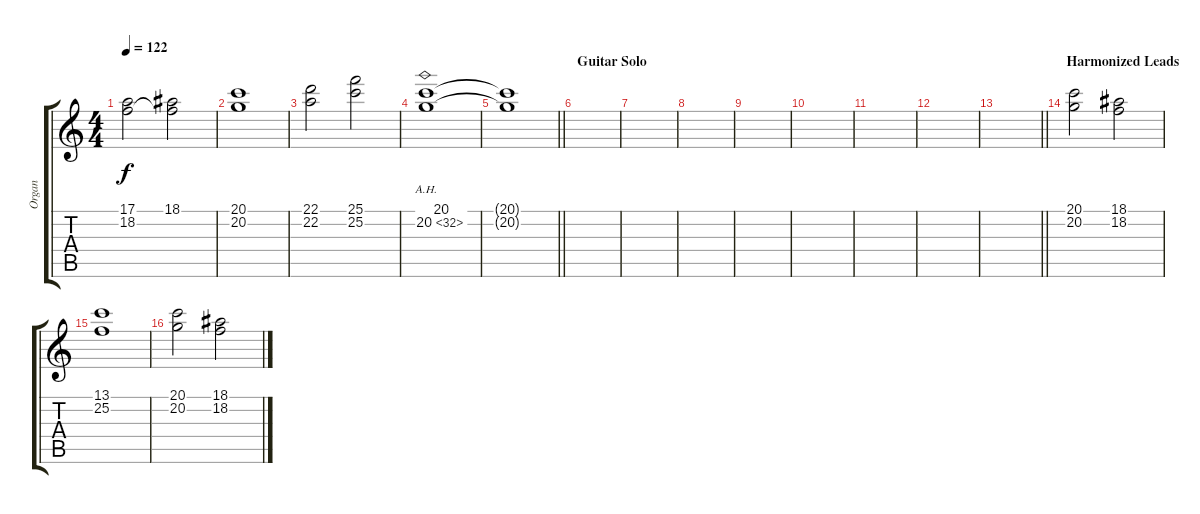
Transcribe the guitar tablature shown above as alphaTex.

\track ("Organ" "Organ") {instrument rockorgan}
\staff {score tabs}
\tuning (E4 B3 G3 D3 A2 E2) {hide}
\ts (4 4)
\tempo 122
\clef g2
\ks c
(17.1 18.2).2{dy f} (18.1 18.2{t}).2 |
(20.1 20.2).1 |
(22.1 22.2).2 (25.1 25.2).2 |
(20.1 20.2{ah 12}).1 |
\barLineRight lightlight
(20.1{t} 20.2{t}).1 |
\section ("" "Guitar Solo")
|
|
|
|
|
|
|
\barLineRight lightlight
|
\section ("" "Harmonized Leads")
(20.1 20.2).2 (18.1 18.2).2 |
(13.1 25.2).1 |
(20.1 20.2).2 (18.1 18.2).2
